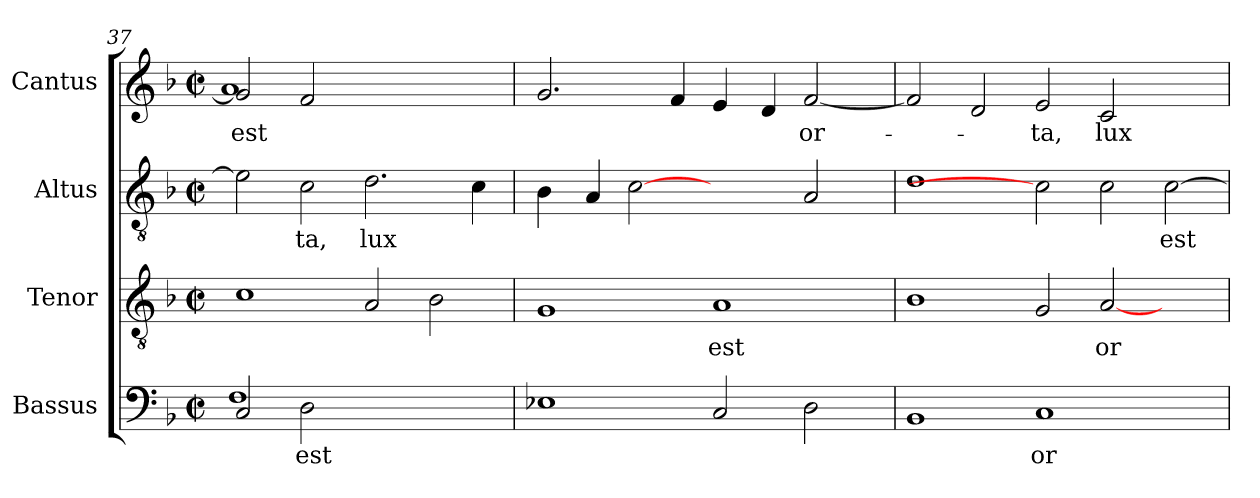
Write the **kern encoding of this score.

**kern	**text	**kern	**text	**kern	**text	**kern	**text
*part4	*part4	*part3	*part3	*part2	*part2	*part1	*part1
*staff4	*staff4	*staff3	*staff3	*staff2	*staff2	*staff1	*staff1
*I"Bassus	*	*I"Tenor	*	*I"Altus	*	*I"Cantus	*
*clefF4	*	*clefGv2	*	*clefGv2	*	*clefG2	*
*k[b-]	*	*k[b-]	*	*k[b-]	*	*k[b-]	*
*F:	*	*F:	*	*F:	*	*F:	*
*M2/2	*	*M2/2	*	*M2/2	*	*M2/2	*
*met(c|)	*	*met(c|)	*	*met(c|)	*	*met(c|)	*
=37	=37	=37	=37	=37	=37	=37	=37
*^	*	*	*	*	*	*^	*
!	!	!	!	!	!	!	!	!	!LO:LY:b:cj
2C/	1F	.	1c	.	2e\]	.	2g/]	1a	est
!	!	!LO:LY:b	!	!	!	!LO:LY:b:cj	!	!	!
2D\	.	est	.	.	2c\	ta,	2f/	.	.
!	!	!	!	!	!	!LO:LY:b	!	!	!
1ryy	1ryy	.	2A/	.	2.d\	lux	1ryy	1ryy	.
.	.	.	2B-\	.	.	.	.	.	.
.	.	.	.	.	4c\	.	.	.	.
*	*	*	*	*	*	*	*v	*v	*
!!LO:LB:g=z
=38	=38	=38	=38	=38	=38	=38	=38	=38
*	*	*	*^	*	*	*	*	*
1E-	64ryy	.	1G	64ryy	.	4B-\	.	2.g/	.
.	1ryy	.	.	1ryy	.	.	.	.	.
.	.	.	.	.	.	4A/	.	.	.
.	.	.	.	.	.	[2c	.	.	.
.	.	.	.	.	.	.	.	4f/	.
!	!	!	!	!	!LO:LY:b:cj	!	!	!	!
2C/	.	.	1A	.	est	2ryy	.	4e/	.
.	2ryy	.	.	2ryy	.	.	.	.	.
.	.	.	.	.	.	.	.	4d/	.
!	!	!	!	!	!	!	!	!	!LO:LY:b:cj
2D\	.	.	.	.	.	2A/	.	[<2f/	or-
.	4ryy	.	.	4ryy	.	.	.	.	.
.	8...ryy	.	.	8...ryy	.	.	.	.	.
*v	*v	*	*	*	*	*	*	*	*
*	*	*v	*v	*	*	*	*	*
=39	=39	=39	=39	=39	=39	=39	=39
1BB-	.	1B-	.	1d	.	2f/]	.
.	.	.	.	.	.	2d/	.
!	!LO:LY:b:cj	!	!	!	!	!	!LO:LY:b:cj
1C	or	2G/	.	2c]	.	2e/	-ta,
!	!	!	!LO:LY:b:cj	!	!	!	!LO:LY:b
.	.	[<2A/	or-	2c\	.	2c/	lux
!	!	!	!	!	!LO:LY:b	!	!
2ryy	.	2ryy	.	[>2c\	est	2ryy	.
=	=	=	=	=	=	=	=
*-	*-	*-	*-	*-	*-	*-	*-
